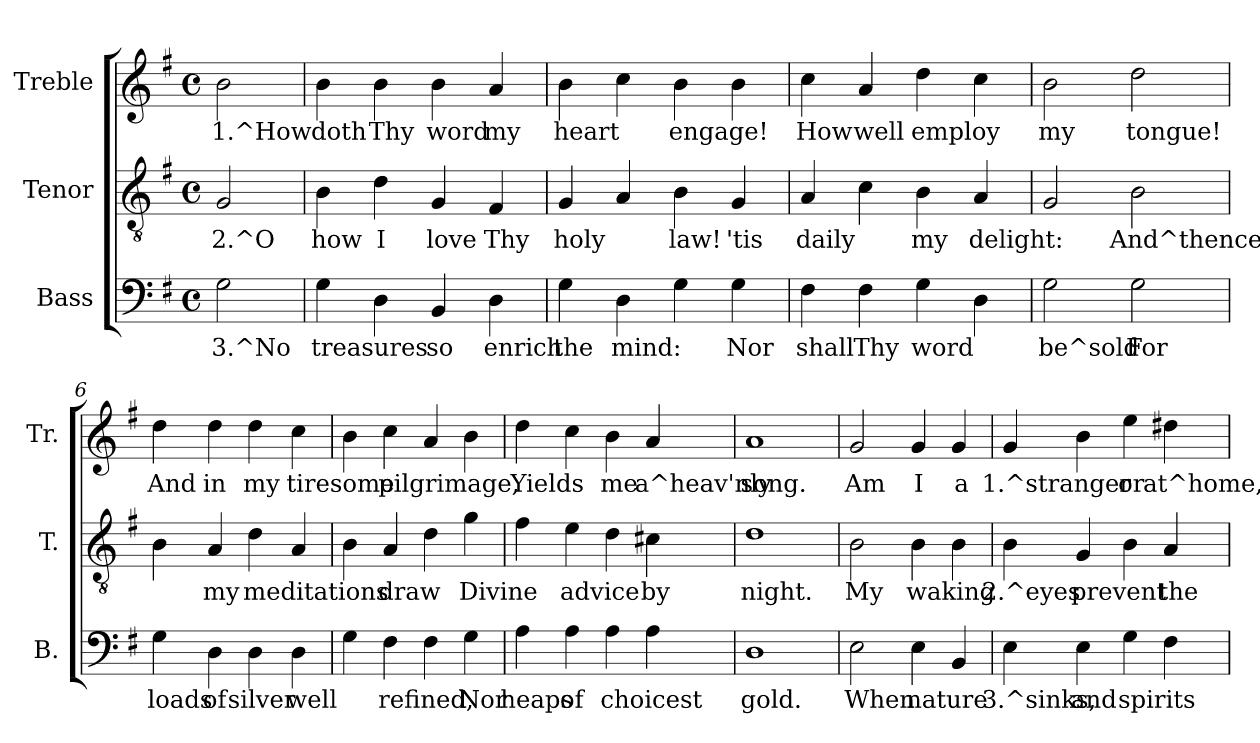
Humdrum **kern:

**kern	**text	**kern	**text	**kern	**text
*part3	*part3	*part2	*part2	*part1	*part1
*staff3	*staff3	*staff2	*staff2	*staff1	*staff1
*I"Bass	*	*I"Tenor	*	*I"Treble	*
*I'B.	*	*I'T.	*	*I'Tr.	*
!!LO:PB:g=z
*stria5	*	*stria5	*	*stria5	*
*clefF4	*	*clefGv2	*	*clefG2	*
*k[f#]	*	*k[f#]	*	*k[f#]	*
*G:	*	*G:	*	*G:	*
*M4/4	*	*M4/4	*	*M4/4	*
*met(c)	*	*met(c)	*	*met(c)	*
=1	=1	=1	=1	=1	=1
!	!LO:LY:b:rj	!	!LO:LY:b:rj	!	!LO:LY:b:rj
2G\	3.^No	2G/	2.^O	2b\	1.^How
=2	=2	=2	=2	=2	=2
!	!LO:LY:b:rj	!	!LO:LY:b:rj	!	!LO:LY:b:rj
4G\	treasures	4B\	how	4b\	doth
!	!LO:LY:b:rj	!	!LO:LY:b:rj	!	!LO:LY:b:rj
4D\	.	4d\	I	4b\	Thy
!	!LO:LY:b:rj	!	!LO:LY:b:rj	!	!LO:LY:b:rj
4BB/	so	4G/	love	4b\	word
!	!LO:LY:b:rj	!	!LO:LY:b:rj	!	!LO:LY:b:rj
4D\	enrich	4F#/	Thy	4a/	my
=3	=3	=3	=3	=3	=3
!	!LO:LY:b:rj	!	!LO:LY:b:rj	!	!LO:LY:b:rj
4G\	the	4G/	holy	4b\	heart
!	!LO:LY:b:rj	!	!LO:LY:b:rj	!	!LO:LY:b:rj
4D\	mind:	4A/	.	4cc\	.
!	!LO:LY:b:rj	!	!LO:LY:b:rj	!	!LO:LY:b:rj
4G\	.	4B\	law!	4b\	engage!
!	!LO:LY:b:rj	!	!LO:LY:b:rj	!	!LO:LY:b:rj
4G\	Nor	4G/	'tis	4b\	.
=4	=4	=4	=4	=4	=4
!	!LO:LY:b:rj	!	!LO:LY:b:rj	!	!LO:LY:b:rj
4F#\	shall	4A/	daily	4cc\	How
!	!LO:LY:b:rj	!	!LO:LY:b:rj	!	!LO:LY:b:rj
4F#\	Thy	4c\	.	4a/	well
!	!LO:LY:b:rj	!	!LO:LY:b:rj	!	!LO:LY:b:rj
4G\	word	4B\	my	4dd\	employ
!	!LO:LY:b:rj	!	!LO:LY:b:rj	!	!LO:LY:b:rj
4D\	.	4A/	delight:	4cc\	.
=5	=5	=5	=5	=5	=5
!	!LO:LY:b:rj	!	!LO:LY:b:rj	!	!LO:LY:b:rj
2G\	be^sold	2G/	.	2b>\	my
!	!LO:LY:b:rj	!	!LO:LY:b:rj	!	!LO:LY:b:rj
2G\	For	2B\	And^thence	2dd\	tongue!
=6	=6	=6	=6	=6	=6
!	!LO:LY:b:rj	!	!LO:LY:b:rj	!	!LO:LY:b:rj
4G\	loads	4B\	.	4dd\	And
!	!LO:LY:b:rj	!	!LO:LY:b:rj	!	!LO:LY:b:rj
4D\	of	4A/	my	4dd\	in
!	!LO:LY:b:rj	!	!LO:LY:b:rj	!	!LO:LY:b:rj
4D\	silver	4d\	meditations	4dd\	my
!	!LO:LY:b:rj	!	!LO:LY:b:rj	!	!LO:LY:b:rj
4D\	well	4A/	.	4cc\	tiresome
=7	=7	=7	=7	=7	=7
!	!LO:LY:b:rj	!	!LO:LY:b:rj	!	!LO:LY:b:rj
4G\	.	4B\	.	4b\	.
!	!LO:LY:b:rj	!	!LO:LY:b:rj	!	!LO:LY:b:rj
4F#\	refined,	4A/	draw	4cc\	pilgrimage,
!	!LO:LY:b:rj	!	!LO:LY:b:rj	!	!LO:LY:b:rj
4F#\	.	4d\	.	4a/	.
!	!LO:LY:b:rj	!	!LO:LY:b:rj	!	!LO:LY:b:rj
4G\	Nor	4g\	Divine	4b\	.
=8	=8	=8	=8	=8	=8
!	!LO:LY:b:rj	!	!LO:LY:b:rj	!	!LO:LY:b:rj
4A\	heaps	4f#\	.	4dd\	Yields
!	!LO:LY:b:rj	!	!LO:LY:b:rj	!	!LO:LY:b:rj
4A\	of	4e\	advice	4cc\	.
!	!LO:LY:b:rj	!	!LO:LY:b:rj	!	!LO:LY:b:rj
4A\	choicest	4d\	.	4b\	me
!	!LO:LY:b:rj	!	!LO:LY:b:rj	!	!LO:LY:b:rj
4A\	.	4c#X\	by	4a/	a^heav'nly
=9	=9	=9	=9	=9	=9
!	!LO:LY:b:rj	!	!LO:LY:b:rj	!	!LO:LY:b:rj
1D	gold.	1d	night.	1a	song.
=10	=10	=10	=10	=10	=10
!	!LO:LY:b:rj	!	!LO:LY:b:rj	!	!LO:LY:b:rj
2E\	When	2B\	My	2g/	Am
!	!LO:LY:b:rj	!	!LO:LY:b:rj	!	!LO:LY:b:rj
4E\	nature	4B\	waking	4g/	I
!	!LO:LY:b:rj	!	!LO:LY:b:rj	!	!LO:LY:b:rj
4BB/	.	4B\	.	4g/	a
!!LO:LB:g=z
=11	=11	=11	=11	=11	=11
!	!LO:LY:b:rj	!	!LO:LY:b:rj	!	!LO:LY:b:rj
4E\	3.^sinks,	4B\	2.^eyes	4g/	1.^stranger
!	!LO:LY:b:rj	!	!LO:LY:b:rj	!	!LO:LY:b:rj
4E\	and	4G/	prevent	4b\	.
!	!LO:LY:b:rj	!	!LO:LY:b:rj	!	!LO:LY:b:rj
4G\	spirits	4B\	.	4ee\	or
!	!LO:LY:b:rj	!	!LO:LY:b:rj	!	!LO:LY:b:rj
4F#\	.	4A/	the	4dd#X\	at^home,
=	=	=	=	=	=
*-	*-	*-	*-	*-	*-
